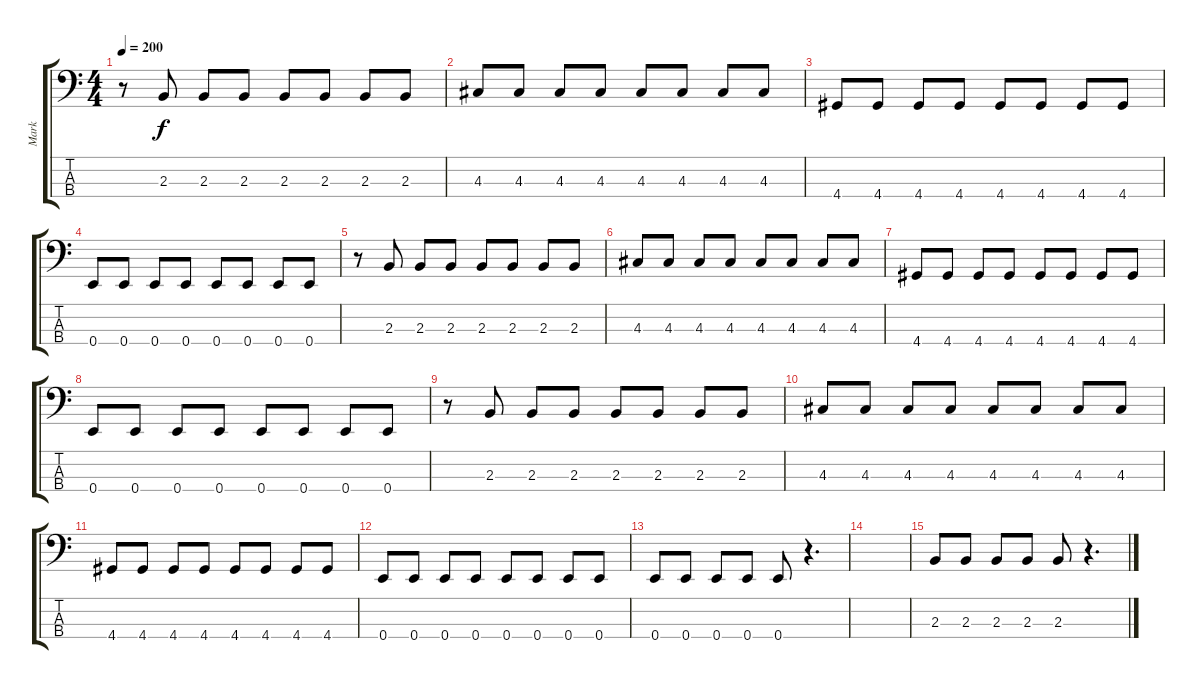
\track ("Mark" "Mark") {instrument electricbassfinger}
\staff {score tabs}
\tuning (G2 D2 A1 E1) {hide}
\ts (4 4)
\tempo 200
\clef f4
\ks c
r.8{dy f} 2.3.8 2.3.8 2.3.8 2.3.8 2.3.8 2.3.8 2.3.8 |
4.3.8 4.3.8 4.3.8 4.3.8 4.3.8 4.3.8 4.3.8 4.3.8 |
4.4.8 4.4.8 4.4.8 4.4.8 4.4.8 4.4.8 4.4.8 4.4.8 |
0.4.8 0.4.8 0.4.8 0.4.8 0.4.8 0.4.8 0.4.8 0.4.8 |
r.8 2.3.8 2.3.8 2.3.8 2.3.8 2.3.8 2.3.8 2.3.8 |
4.3.8 4.3.8 4.3.8 4.3.8 4.3.8 4.3.8 4.3.8 4.3.8 |
4.4.8 4.4.8 4.4.8 4.4.8 4.4.8 4.4.8 4.4.8 4.4.8 |
0.4.8 0.4.8 0.4.8 0.4.8 0.4.8 0.4.8 0.4.8 0.4.8 |
r.8 2.3.8 2.3.8 2.3.8 2.3.8 2.3.8 2.3.8 2.3.8 |
4.3.8 4.3.8 4.3.8 4.3.8 4.3.8 4.3.8 4.3.8 4.3.8 |
4.4.8 4.4.8 4.4.8 4.4.8 4.4.8 4.4.8 4.4.8 4.4.8 |
0.4.8 0.4.8 0.4.8 0.4.8 0.4.8 0.4.8 0.4.8 0.4.8 |
0.4.8 0.4.8 0.4.8 0.4.8 0.4.8 r.4{d} |
|
2.3.8 2.3.8 2.3.8 2.3.8 2.3.8 r.4{d}
